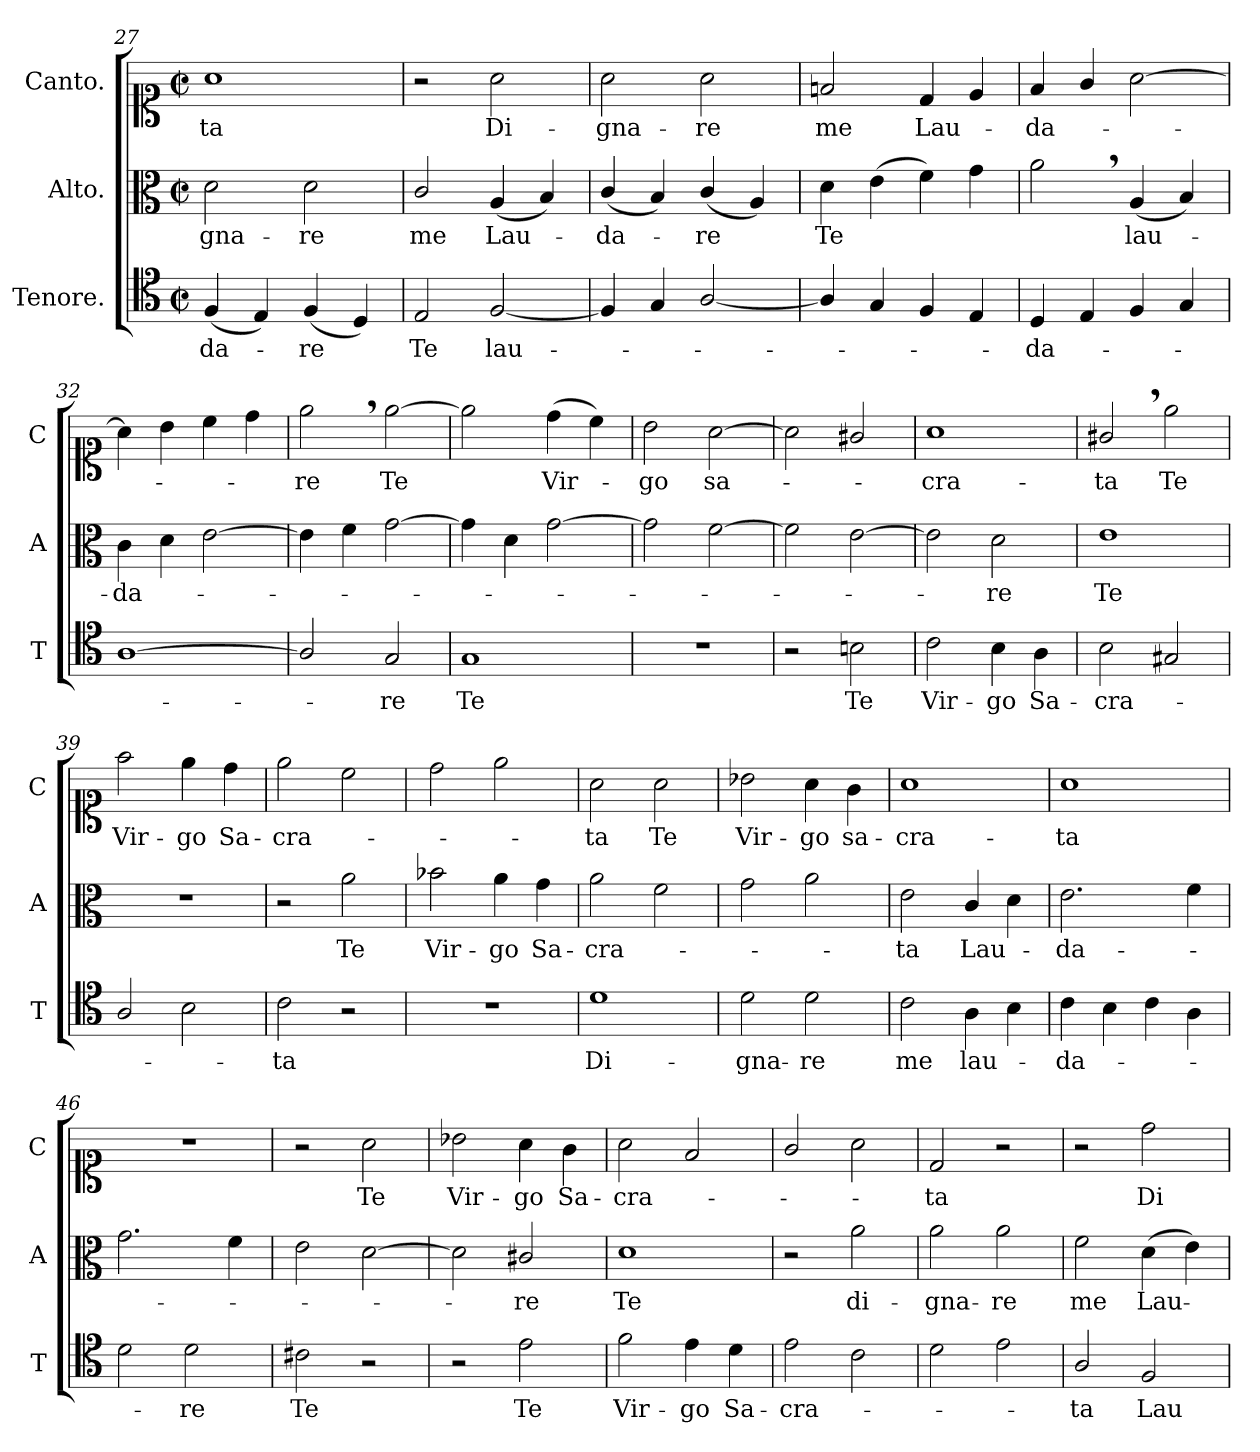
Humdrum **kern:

**kern	**text	**kern	**text	**kern	**text
*part3	*part3	*part2	*part2	*part1	*part1
*staff3	*staff3	*staff2	*staff2	*staff1	*staff1
*I"Tenore.	*	*I"Alto.	*	*I"Canto.	*
*I'T	*	*I'A	*	*I'C	*
*clefC4	*	*clefC3	*	*clefC1	*
*k[]	*	*k[]	*	*k[]	*
*M2/2	*	*M2/2	*	*M2/2	*
*met(c|)	*	*met(c|)	*	*met(c|)	*
=27	=27	=27	=27	=27	=27
(4F/	-da-	2d\	-gna-	1a	-ta
4E/)	.	.	.	.	.
(4F/	-re	2d\	-re	.	.
4D/)	.	.	.	.	.
=28	=28	=28	=28	=28	=28
2E/	Te	2c/	me	2r	.
[2F/	lau-	(4A/	Lau-	2a\	Di-
.	.	4B/)	.	.	.
=29	=29	=29	=29	=29	=29
4F!/]	.	(4c/	-da-	2a\	-gna-
4G/	.	4B/)	.	.	.
[2A/	.	(4c/	-re	2a\	-re
.	.	4A/)	.	.	.
=30	=30	=30	=30	=30	=30
4A!/]	.	4d\	Te	2fn/	me
4G/	.	(4e\	.	.	.
4F/	.	4f\)	.	4d/	Lau-
4E/	.	4g\	.	4e/	.
=31	=31	=31	=31	=31	=31
4D/	-da-	2a,\	.	4f/	-da-
4E/	.	.	.	4g/	.
4F/	.	(4A/	lau-	[2a\	.
4G/	.	4B/)	.	.	.
=32	=32	=32	=32	=32	=32
[1A	.	4c\	-da-	4a!\]	.
.	.	4d\	.	4b\	.
.	.	[2e\	.	4cc\	.
.	.	.	.	4dd\	.
=33	=33	=33	=33	=33	=33
2A/]	.	4e\]	.	2ee,\	-re
.	.	4f\	.	.	.
2G/	-re	[2g\	.	[2ee\	Te
=34	=34	=34	=34	=34	=34
1G	Te	4g\]	.	2ee\]	.
.	.	4d\	.	.	.
.	.	[2g\	.	(4dd\	Vir-
.	.	.	.	4cc\)	.
=35	=35	=35	=35	=35	=35
1r	.	2g\]	.	2b\	-go
.	.	[2f\	.	[2a\	sa-
=36	=36	=36	=36	=36	=36
2r	.	2f\]	.	2a\]	.
2Bn\	Te	[2e\	.	2g#X/	.
=37	=37	=37	=37	=37	=37
2c\	Vir-	2e\]	.	1a	-cra-
4B\	-go	2d\	-re	.	.
4A\	Sa-	.	.	.	.
=38	=38	=38	=38	=38	=38
2B\	-cra-	1e	Te	2g#X,/	-ta
2G#X/	.	.	.	2ee\	Te
=39	=39	=39	=39	=39	=39
2A/	.	1r	.	2ff\	Vir-
2B\	.	.	.	4ee\	-go
.	.	.	.	4dd\	Sa-
=40	=40	=40	=40	=40	=40
2c\	-ta	2r	.	2ee\	-cra-
2r	.	2a\	Te	2cc\	.
=41	=41	=41	=41	=41	=41
1r	.	2b-X\	Vir-	2dd\	.
.	.	4a\	-go	2ee\	.
.	.	4g\	Sa-	.	.
=42	=42	=42	=42	=42	=42
1d	Di-	2a\	-cra-	2a\	-ta
.	.	2f\	.	2a\	Te
=43	=43	=43	=43	=43	=43
2d\	-gna-	2g\	.	2b-X\	Vir-
2d\	-re	2a\	.	4a\	-go
.	.	.	.	4g\	sa-
=44	=44	=44	=44	=44	=44
2c\	me	2e\	-ta	1a	-cra-
4A\	lau-	4c/	Lau-	.	.
4B\	.	4d\	.	.	.
=45	=45	=45	=45	=45	=45
4c\	-da-	2.e\	-da-	1a	-ta
4B\	.	.	.	.	.
4c\	.	.	.	.	.
4A\	.	4f\	.	.	.
=46	=46	=46	=46	=46	=46
2d\	.	2.g\	.	1r	.
2d\	-re	.	.	.	.
.	.	4f\	.	.	.
=47	=47	=47	=47	=47	=47
2c#X\	Te	2e\	.	2r	.
2r	.	[2d\	.	2a\	Te
=48	=48	=48	=48	=48	=48
2r	.	2d\]	.	2b-X\	Vir-
2e\	Te	2c#X/	-re	4a\	-go
.	.	.	.	4g\	Sa-
=49	=49	=49	=49	=49	=49
2f\	Vir-	1d	Te	2a\	-cra-
4e\	-go	.	.	2f/	.
4d\	Sa-	.	.	.	.
=50	=50	=50	=50	=50	=50
2e\	-cra-	2r	.	2g/	.
2c\	.	2a\	di-	2a\	.
=51	=51	=51	=51	=51	=51
2d\	.	2a\	-gna-	2d/	-ta
2e\	.	2a\	-re	2r	.
=52	=52	=52	=52	=52	=52
2A/	-ta	2f\	me	2r	.
2F/	Lau-	(4d\	Lau-	2dd\	Di-
.	.	4e\)	.	.	.
=	=	=	=	=	=
*-	*-	*-	*-	*-	*-
